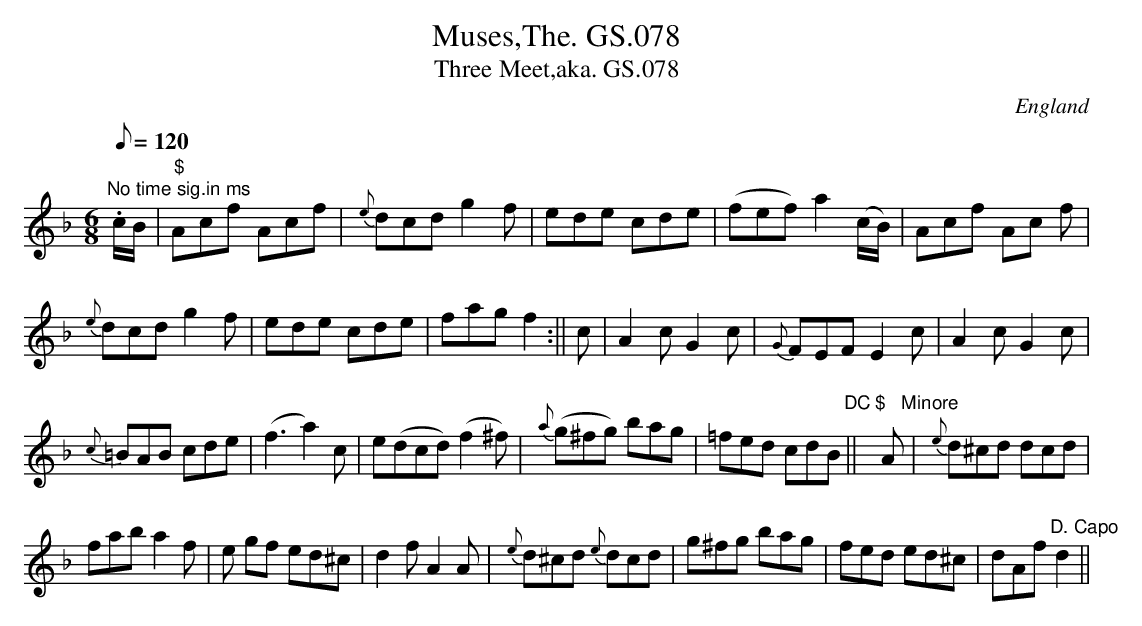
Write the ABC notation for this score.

X:1
T:Muses,The. GS.078
T:Three Meet,aka. GS.078
M:6/8
L:1/8
Q:120
O:England
K:F major
"No time sig.in ms".
c/2B/2 | "$" Acf Acf | {e}dcd g2f | ede cde | (fef) a2 (c/2B/2) | Acf Ac
f |! {e}dcd g2f | ede cde |
fag f2 :|| c | A2cG2c | {G}FEF E2c | A2cG2c |! {c}=BAB cde | (f3a2)c | {
e}(dcd) (f2^f) |
 {a}(g^fg) bag | =fed cdB"DC" || "$   Minore" A | {e}d^cd dcd |! fab a2f
 | e
gf ed^c | d2fA2A | {e}d^cd  {e}dcd | g^fg bag | fed ed^c | dAf "D. Capo"
d2 ||
